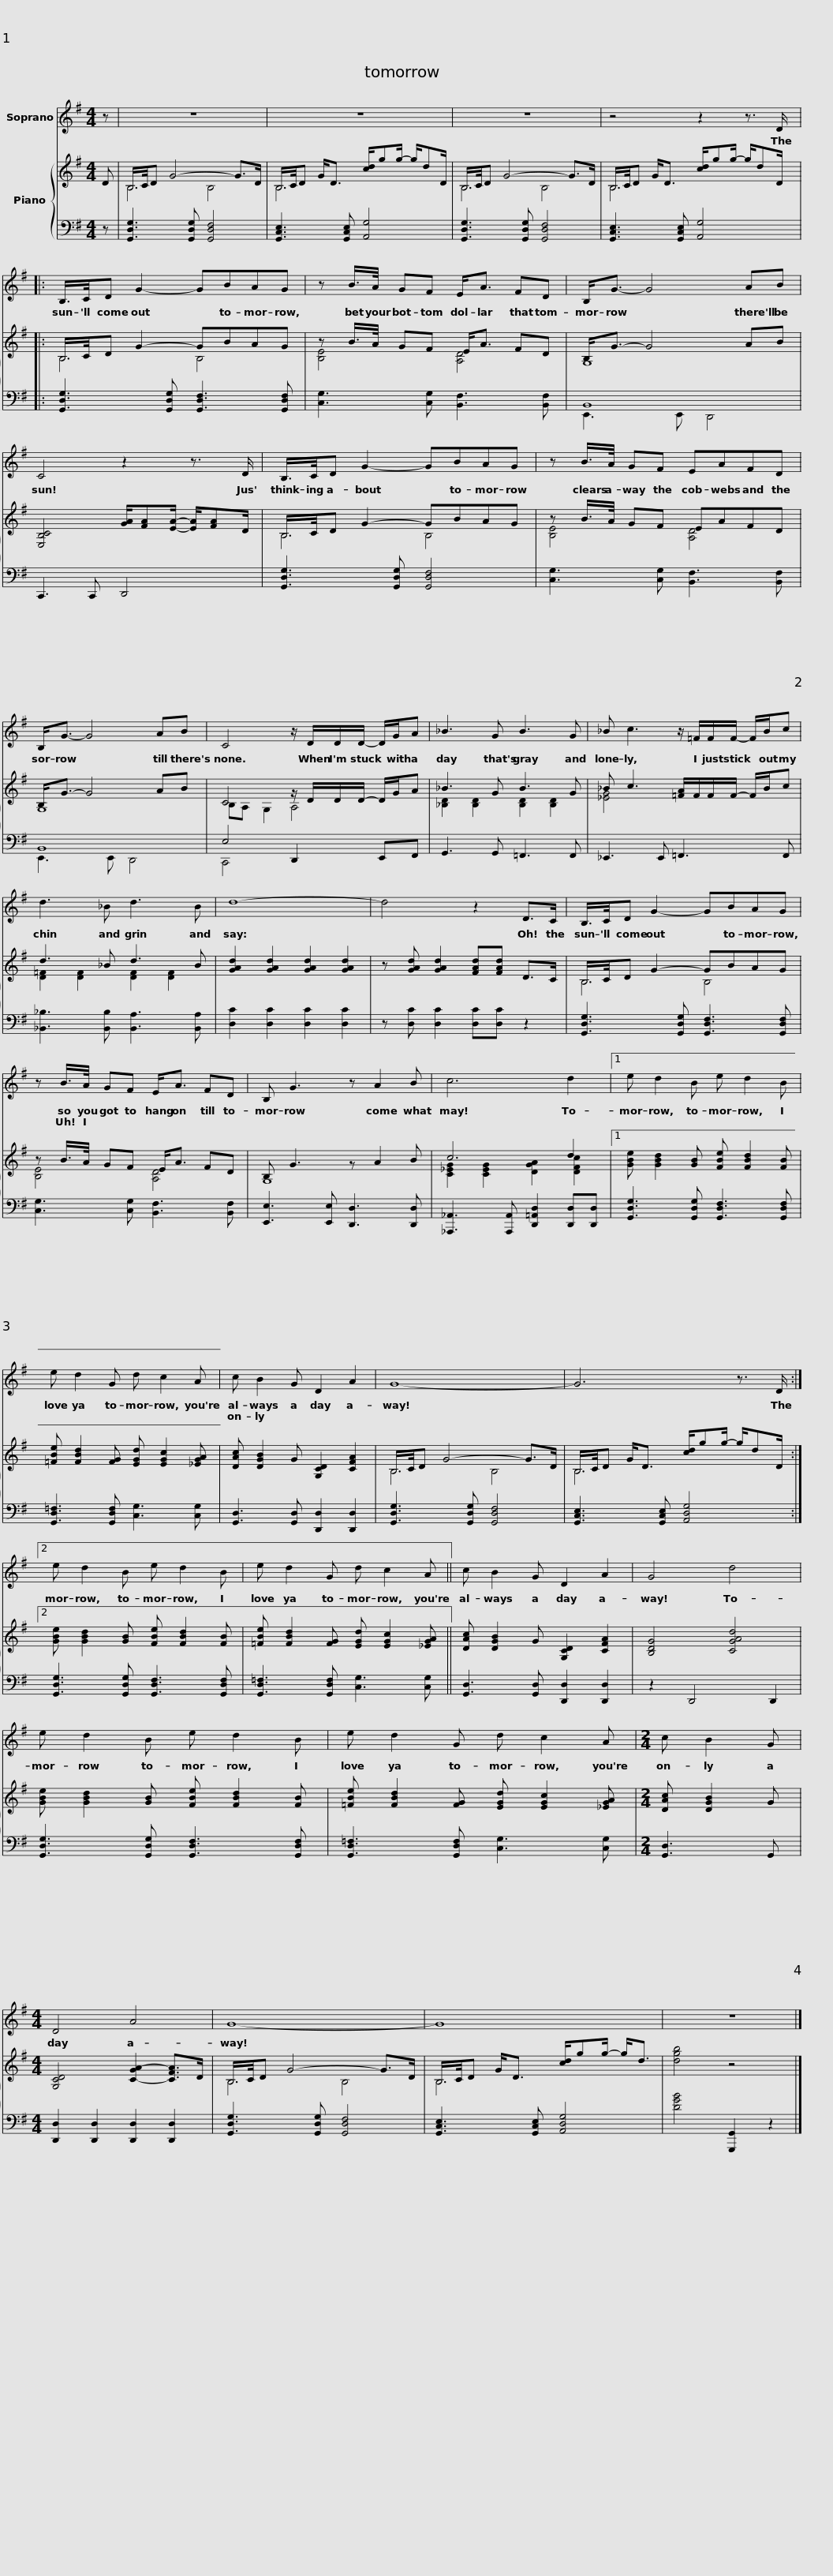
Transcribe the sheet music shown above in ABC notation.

X:1
%%score 1 { ( 2 4 ) | ( 3 5 ) }
L:1/8
M:4/4
I:linebreak $
K:G
V:1 treble
V:2 treble
V:4 treble
V:3 bass
V:5 bass
V:1
 z | z8 | z8 | z8 |$ z4 z2 z3/2 D/ |: %5
 B,/>C/D G2- GBAG |$ z B/>A/ GF E<A FD | B,<G- G4 AB | C4 z2 z3/2 D/ |$ B,/>C/D G2- GBAG | %10
 z B/>A/ GF EAFD | B,<G- G4 AB |$ C4 z/ D/D/D/- D/G/A | _B3 G B3 G | _B c3 z/ =F/F/F/- F/B/c |$ %15
 d3 _B d3 B | d8- | d4 z2 D>C | B,/>C/D G2- GBAG |$ z B/>A/ GF E<A FD | %20
 B, G3 z A2 B | c6 d2 |1$ e d2 B e d2 B | e d2 G d c2 A | c B2 G D2 A2 |$ %25
 G8- | G6 z3/2 D/ :|2 e d2 B e d2 B |$ e d2 G d c2 A || c B2 G D2 A2 | %30
 G4 d4 | e d2 B e d2 B |$ e d2 G d c2 A |[M:2/4] c B2 G |[M:4/4] D4 A4 | %35
 G8- |$ G8 | z8 |] %38
V:2
 D | B,/>C/D G4- G>D | B,/>C/D G<D [cd]/gg/- g/dD/ | B,/>C/D G4- G>D |$ B,/>C/D G<D [cd]/gg/- g/dD/ |: %5
 B,/>C/D G2- GBAG |$ z B/>A/ GF E<A FD | B,<G- G4 AB | [E,B,C]4 [GA]/[FA][EA]/- [EA]/[FA]D/ |$ B,/>C/D G2- GBAG | %10
 z B/>A/ GF EAFD | B,<G- G4 AB |$ C4 z/ D/D/D/- D/G/A | _B3 G B3 G | _B c3 [=FA]/F/F/F/- F/B/c |$ %15
 d3 _B d3 B | [GAd]2 [GAd]2 [GAd]2 [GAd]2 | z [GAd] [GAd]2 [FAd][FAd] D>C | B,/>C/D G2- GBAG |$ z B/>A/ GF E<A FD | %20
 B, G3 z A2 B | c6 d2 |1$ [GBe] [GBd]2 [GB] [FBe] [FBd]2 [FB] | [=FBe] [FBd]2 [FG] [EGd] [EGc]2 [_EGA] | [DAc] [DGB]2 G [G,CD]2 [CFA]2 |$ %25
 B,/>C/D G4- G>D | B,/>C/D G<D [cd]/gg/- g/dD/ :|2 [GBe] [GBd]2 [GB] [FBe] [FBd]2 [FB] |$ [=FBe] [FBd]2 [FG] [EGd] [EGc]2 [_EGA] || [DAc] [DGB]2 G [G,CD]2 [CFA]2 | %30
 [B,DG]4 [CGAd]4 | [GBe] [GBd]2 [GB] [FBe] [FBd]2 [FB] |$ [=FBe] [FBd]2 [FG] [EGd] [EGc]2 [_EGA] |[M:2/4] [DAc] [DGB]2 G |[M:4/4] [G,CD]4 [C-GA-]2 [CFA]>D | %35
 B,/>C/D G4- G>D |$ B,/>C/D G<D [cd]/gg/- g<d | [dgb]4 z4 |] %38
V:3
 z | [G,,D,G,]3 [G,,D,G,] [G,,D,F,]4 | [G,,C,E,]3 [G,,C,E,] [A,,G,]4 | [G,,D,G,]3 [G,,D,G,] [G,,D,F,]4 |$ [G,,C,E,]3 [G,,C,E,] [A,,G,]4 |: %5
 [G,,D,G,]3 [G,,D,G,] [G,,D,F,]3 [G,,D,F,] |$ [C,G,]3 [C,G,] [B,,F,]3 [B,,F,] | B,,8 | C,,3 C,, D,,4 |$ [G,,D,G,]3 [G,,D,G,] [G,,D,F,]4 | %10
 [C,G,]3 [C,G,] [B,,F,]3 [B,,F,] | B,,8 |$ E,4 D,,2 E,,F,, | G,,3 G,, =F,,3 F,, | _E,,3 E,, =F,,3 F,, |$ %15
 [_B,,_B,]3 [B,,B,] [B,,A,]3 [B,,A,] | [D,C]2 [D,C]2 [D,C]2 [D,C]2 | z [D,C] [D,C]2 [D,C][D,C] z2 | [G,,D,G,]3 [G,,D,G,] [G,,D,F,]3 [G,,D,F,] |$ [C,G,]3 [C,G,] [B,,F,]3 [B,,F,] | %20
 [E,,E,]3 [E,,E,] [D,,D,]3 [D,,D,] | [_A,,,_A,,]3 [A,,,A,,] [D,,=A,,D,]2 [D,,D,][D,,D,] |1$ [G,,D,G,]3 [G,,D,G,] [G,,D,F,]3 [G,,D,F,] | [G,,D,=F,]3 [G,,D,F,] [C,G,]3 [C,G,] | [G,,D,]3 [G,,D,] [D,,D,]2 [D,,D,]2 |$ %25
 [G,,D,G,]3 [G,,D,G,] [G,,D,F,]4 | [G,,C,E,]3 [G,,C,E,] [A,,D,G,]4 :|2 [G,,D,G,]3 [G,,D,G,] [G,,D,F,]3 [G,,D,F,] |$ [G,,D,=F,]3 [G,,D,F,] [C,G,]3 [C,G,] || [G,,D,]3 [G,,D,] [D,,D,]2 [D,,D,]2 | %30
 z2 D,,4 D,,2 | [G,,D,G,]3 [G,,D,G,] [G,,D,F,]3 [G,,D,F,] |$ [G,,D,=F,]3 [G,,D,F,] [C,G,]3 [C,G,] |[M:2/4] [G,,D,]3 G,, |[M:4/4] [D,,D,]2 [D,,D,]2 [D,,D,]2 [D,,D,]2 | %35
 [G,,D,G,]3 [G,,D,G,] [G,,D,F,]4 |$ [G,,C,E,]3 [G,,C,E,] [A,,D,G,]4 | [DGB]4 [G,,,G,,]2 z2 |] %38
V:4
 x | B,4 B,4 | B,4 x4 | B,4 B,4 |$ B,4 x4 |: %5
 B,4 B,4 |$ [B,E]4 [A,D]4 | G,8 | x8 |$ B,4 B,4 | %10
 [B,E]4 [A,D]4 | G,8 |$ B,A, G,2 A,4 | [_B,D]2 [B,D]2 [B,D]2 [B,D]2 | [_EG]4 x4 |$ %15
 [D=F]2 [DF]2 [DF]2 [DF]2 | x8 | x8 | B,4 B,4 |$ [B,E]4 [A,D]4 | %20
 G,8 | [C_EG]2 [CEG]2 [DGA]2 [DFc]2 |1$ x8 | x8 | x8 |$ %25
 B,4 B,4 | B,4 x4 :|2 x8 |$ x8 || x8 | %30
 x8 | x8 |$ x8 |[M:2/4] x4 |[M:4/4] x8 | %35
 B,4 B,4 |$ B,4 x4 | x8 |] %38
V:5
 x | x8 | x8 | x8 |$ x8 |: %5
 x8 |$ x8 | E,,3 E,, D,,4 | x8 |$ x8 | %10
 x8 | E,,3 E,, D,,4 |$ C,,4 x4 | x8 | x8 |$ %15
 x8 | x8 | x8 | x8 |$ x8 | %20
 x8 | x8 |1$ x8 | x8 | x8 |$ %25
 x8 | x8 :|2 x8 |$ x8 || x8 | %30
 x8 | x8 |$ x8 |[M:2/4] x4 |[M:4/4] x8 | %35
 x8 |$ x8 | x8 |] %38
